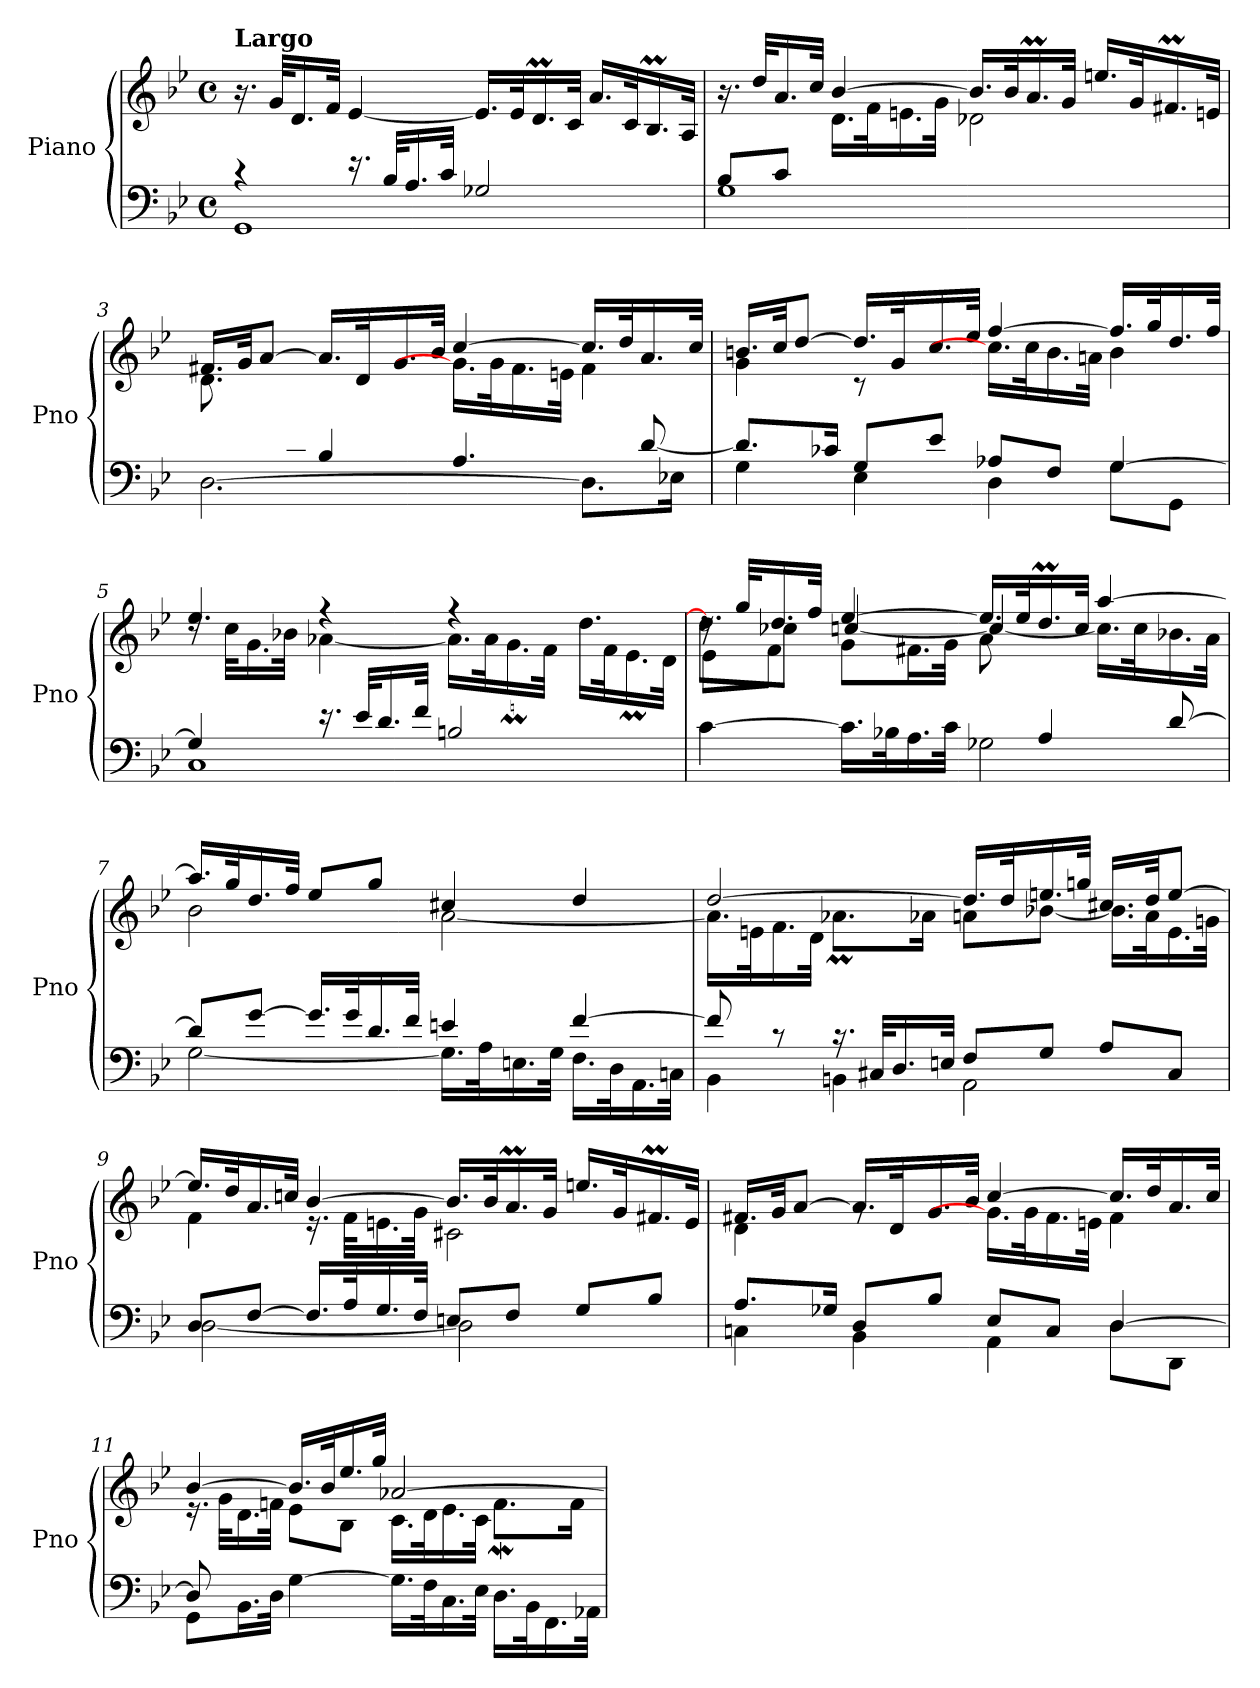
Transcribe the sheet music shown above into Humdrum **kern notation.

**kern	**kern
*part1	*part1
*staff2	*staff1
*I"Piano	*
*I'Pno	*
*clefF4	*clefG2
*k[b-e-]	*k[b-e-]
*M4/4	*M4/4
*met(c)	*met(c)
=1	=1
*^	*
!	!	!LO:TX:a:B:t=Largo
4r	1GG	16.r
.	.	32g/KLL
.	.	16.d/
.	.	32f/JJk
16.r	.	[4e-/
32B-/KLL	.	.
16.A/	.	.
32c/JJk	.	.
2G-Xi/	.	16.e-/LL]
.	.	32e-/K
.	.	16.dm/
.	.	32c/JJk
.	.	16.a/LL
.	.	32c/K
.	.	16.B-M/
.	.	32A/JJk
=2	=2	=2
*	*	*^
8B-/L	1G	16.r	4ryy
.	.	32dd/KLL	.
8c/J	.	16.a/	.
.	.	32cc/JJk	.
2.ryy	.	[4b-/	16.d\LL
.	.	.	32f\K
.	.	.	16.en\
.	.	.	32g\JJk
.	.	16.b-/LL]	2d-Xi\
.	.	32b-/K	.
.	.	16.am/	.
.	.	32g/JJk	.
.	.	16.een/LL	.
.	.	32g/K	.
.	.	16.f#Xm/	.
.	.	32en/JJk	.
!!LO:LB:g=z
=3	=3	=3	=3
*	*^	*	*^
4.ryy	8.ryy	[2.D\	16.f#X/LL	4.ryy	8.d\L
.	.	.	32g/JK	.	.
.	.	.	[8a/J	.	.
.	16cn/Jk	.	.	.	2ryy
.	4B-/	.	16.a/LL]	.	.
.	.	.	32d/K	.	.
2ryy	.	.	16.g/	[8g\yy	.
.	.	.	32b-/JJk	.	.
.	4.A/	.	[4cc/	16.g\LL]	.
.	.	.	.	32g\K	.
.	.	.	.	16.f#\	.
.	.	.	.	.	4ryy
.	.	.	.	32en\JJk	.
.	.	8.D\L]	16.cc/LL]	4f#\	.
.	.	.	32dd/K	.	.
8ryy	[8d/	.	16.a/	.	.
.	.	16E-X\Jk	.	.	16ryy
.	.	.	32cc/JJk	.	.
*	*v	*v	*	*	*
*	*	*	*v	*v
=4	=4	=4	=4
8.d/L]	4G\	16.bn/LL	4g\
.	.	32cc/JK	.
.	.	[8dd/J	.
16c-Xi/Jk	.	.	.
8G/L	4E-\	16.dd/LL]	8r
.	.	32g/K	.
8e-/J	.	16.cc/	[8cc\yy
.	.	32ee-/JJk	.
8A-X/L	4D\	[4ff/	16.cc\LL]
.	.	.	32cc\K
8F/J	.	.	16.b\
.	.	.	32an\JJk
[4G/	8G\L	16.ff/LL]	4b\
.	.	32gg/K	.
.	8GG\J	16.dd/	.
.	.	32ff/JJk	.
!!LO:LB:g=z	!!
=5	=5	=5	=5
4G/]	1C	4ee-/	16.rdd
.	.	.	32cc\KLL
.	.	.	16.g\
.	.	.	32b-X\JJk
16.r	.	4r	[4a-X\
32e-/KLL	.	.	.
16.d/	.	.	.
32f/JJk	.	.	.
2Bn/	.	4r	16.a-\LL]
.	.	.	32a-\K
.	.	.	16.gM\
.	.	.	32f\JJk
.	.	[4dd/yy	16.dd\LL
.	.	.	32f\K
.	.	.	16.e-M\
.	.	.	32d\JJk
=6	=6	=6	=6
*	*^	*^	*^
2ryy	[4c\	2ryy	16.rdd	8dd\L]	8e-\L	2ryy
.	.	.	32gg/KLL	.	.	.
.	.	.	16.dd/	8cc-Xi\J	8f\J	.
.	.	.	32ff/JJk	.	.	.
.	16.c\LL]	.	[4ee-/	[4cc/	8g\L	.
.	32B-X\K	.	.	.	.	.
.	16.A\	.	.	.	16.f#X\L	.
.	32c\JJk	.	.	.	32g\JJk	.
8ryy	2G-Xi\	8ryy	16.ee-/LL]	4cc/_	8a\	8ryy
.	.	.	32ee-/K	.	.	.
4.ryy	.	4A/	16.ddm/	.	4.ryy	4.ryy
.	.	.	32cc/JJk	.	.	.
.	.	.	[4aa/	16.cc\LL]	.	.
.	.	.	.	32cc\K	.	.
.	.	[8d/	.	16.b-X\	.	.
.	.	.	.	32a\JJk	.	.
*	*v	*v	*	*	*	*
*	*	*	*v	*v	*v
!!LO:LB:g=z
=7	=7	=7	=7
8d/L]	[2G\	16.aa/LL]	2b-\
.	.	32gg/K	.
[8g/J	.	16.dd/	.
.	.	32ff/JJk	.
16.g/LL]	.	8ee-/L	.
32g/K	.	.	.
16.d/	.	8gg/J	.
32f/JJk	.	.	.
4en/	16.G\LL]	4cc#X/	[2a\
.	32A\K	.	.
.	16.En\	.	.
.	32G\JJk	.	.
[4f/	16.F\LL	4dd/	.
.	32D\K	.	.
.	16.AA\	.	.
.	32Cn\JJk	.	.
!!LO:LB:g=z	!!
=8	=8	=8	=8
8f/]	4BB-\	[2dd/	16.a\LL]
.	.	.	32en\K
8r	.	.	16.f\
.	.	.	32d\JJk
16.r	4BBn\	.	8.a-XMi\L
32C#X/KLL	.	.	.
16.D/	.	.	.
.	.	.	16a-Xi\Jk
32En/JJk	.	.	.
8F/L	2AA\	16.dd/LL]	8a\L
.	.	32dd/K	.
8G/J	.	16.een/	[8b-X\J
.	.	32ggn/JJk	.
8A/L	.	16.cc#X/LL	16.b-\LL]
.	.	32dd/JK	32a\K
8C#/J	.	[8ee/J	16.e\
.	.	.	32gn\JJk
!!LO:PB:g=z	!!
=9	=9	=9	=9
8D/L	[2D\	16.ee/LL]	4f\
.	.	32dd/K	.
[8F/J	.	16.a/	.
.	.	32ccn/JJk	.
16.F/LL]	.	[4b-/	16.r
32A/K	.	.	32f\KLL
16.G/	.	.	16.en\
32F/JJk	.	.	32g\JJk
8En/L	2D\]	16.b-/LL]	2c#X\
.	.	32b-/K	.
8F/J	.	16.am/	.
.	.	32g/JJk	.
8G/L	.	16.een/LL	.
.	.	32g/K	.
8B-/J	.	16.f#Xm/	.
.	.	32e/JJk	.
=10	=10	=10	=10
8.A/L	4Cn\	16.f#X/LL	4d\
.	.	32g/JK	.
.	.	[8a/J	.
16G-Xi/Jk	.	.	.
8D/L	4BB-\	16.a/LL]	8rg
.	.	32d/K	.
8B-/J	.	16.g/	[8g\yy
.	.	32b-/JJk	.
8E-/L	4AA\	[4cc/	16.g\LL]
.	.	.	32g\K
8C/J	.	.	16.f#\
.	.	.	32en\JJk
[4D/	8D\L	16.cc/LL]	4f#\
.	.	32dd/K	.
.	8DD\J	16.a/	.
.	.	32cc/JJk	.
!!LO:PB:g=z
=11	=11	=11	=11
*	*	*	*^
8D/]	8GG\L	[4b-/	16.r	4ryy
.	.	.	32g\KLL	.
8ryy	16.BB-\L	.	16.d\	.
.	32D\JJk	.	32fn\JJk	.
[4G\	2.ryy	16.b-/LL]	8e-\L	2.ryy
.	.	32b-/K	.	.
.	.	16.ee-/	8B-\J	.
.	.	32gg/JJk	.	.
16.G\LL]	.	[2a-X/	16.c\LL	.
32F\K	.	.	32d\K	.
16.C\	.	.	16.e-\	.
32E-\JJk	.	.	32c\JJk	.
16.D\LL	.	.	8.fW\L	.
32BB-\K	.	.	.	.
16.FF\	.	.	.	.
.	.	.	16f\Jk	.
32AA-X\JJk	.	.	.	.
*v	*v	*	*	*
*	*v	*v	*v
=	=
*-	*-
